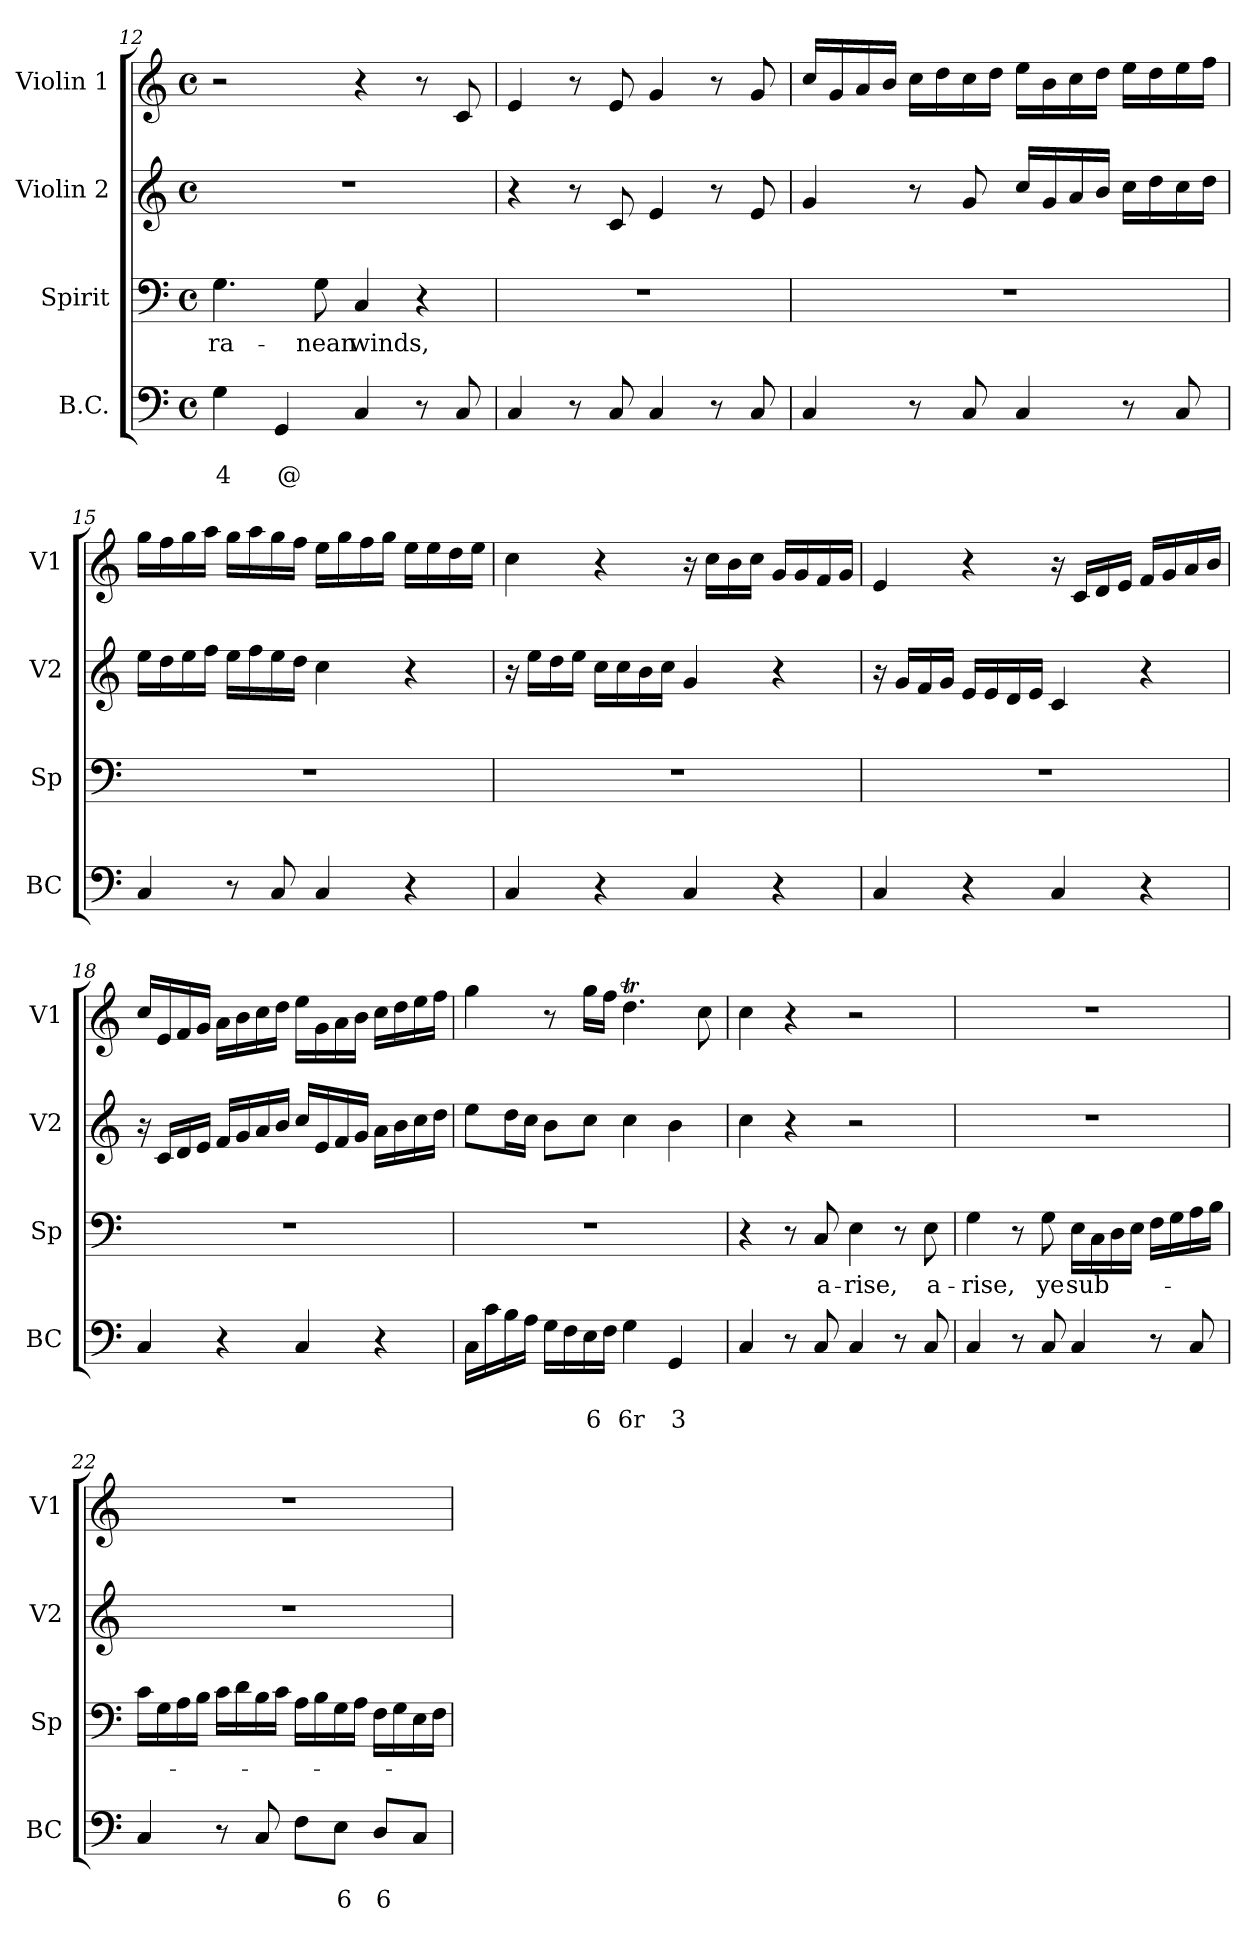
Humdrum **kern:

**kern	**text	**text	**kern	**text	**kern	**kern
*part4	*part4	*part4	*part3	*part3	*part2	*part1
*staff4	*staff4	*staff4	*staff3	*staff3	*staff2	*staff1
*I"B.C.	*	*	*I"Spirit	*	*I"Violin 2	*I"Violin 1
*I'BC	*	*	*I'Sp	*	*I'V2	*I'V1
*clefF4	*	*	*clefF4	*	*clefG2	*clefG2
*k[]	*	*	*k[]	*	*k[]	*k[]
*C:	*	*	*C:	*	*C:	*C:
*M4/4	*	*	*M4/4	*	*M4/4	*M4/4
*met(c)	*	*	*met(c)	*	*met(c)	*met(c)
=12	=12	=12	=12	=12	=12	=12
!	!	!LO:LY:b	!	!LO:LY:b	!	!
4G\	.	4	4.G\	-ra-	1r	2r
!	!	!LO:LY:b	!	!	!	!
4GG/	.	@	.	.	.	.
!	!	!	!	!LO:LY:b	!	!
.	.	.	8G\	-nean	.	.
!	!	!	!	!LO:LY:b	!	!
4C/	.	.	4C/	winds,	.	4r
8r	.	.	4r	.	.	8r
8C/	.	.	.	.	.	8c/
!!LO:LB:g=z
=13	=13	=13	=13	=13	=13	=13
4C/	.	.	1r	.	4r	4e/
8r	.	.	.	.	8r	8r
8C/	.	.	.	.	8c/	8e/
4C/	.	.	.	.	4e/	4g/
8r	.	.	.	.	8r	8r
8C/	.	.	.	.	8e/	8g/
=14	=14	=14	=14	=14	=14	=14
4C/	.	.	1r	.	4g/	16cc/LL
.	.	.	.	.	.	16g/
.	.	.	.	.	.	16a/
.	.	.	.	.	.	16b/JJ
8r	.	.	.	.	8r	16cc\LL
.	.	.	.	.	.	16dd\
8C/	.	.	.	.	8g/	16cc\
.	.	.	.	.	.	16dd\JJ
4C/	.	.	.	.	16cc/LL	16ee\LL
.	.	.	.	.	16g/	16b\
.	.	.	.	.	16a/	16cc\
.	.	.	.	.	16b/JJ	16dd\JJ
8r	.	.	.	.	16cc\LL	16ee\LL
.	.	.	.	.	16dd\	16dd\
8C/	.	.	.	.	16cc\	16ee\
.	.	.	.	.	16dd\JJ	16ff\JJ
=15	=15	=15	=15	=15	=15	=15
4C/	.	.	1r	.	16ee\LL	16gg\LL
.	.	.	.	.	16dd\	16ff\
.	.	.	.	.	16ee\	16gg\
.	.	.	.	.	16ff\JJ	16aa\JJ
8r	.	.	.	.	16ee\LL	16gg\LL
.	.	.	.	.	16ff\	16aa\
8C/	.	.	.	.	16ee\	16gg\
.	.	.	.	.	16dd\JJ	16ff\JJ
4C/	.	.	.	.	4cc\	16ee\LL
.	.	.	.	.	.	16gg\
.	.	.	.	.	.	16ff\
.	.	.	.	.	.	16gg\JJ
4r	.	.	.	.	4r	16ee\LL
.	.	.	.	.	.	16ee\
.	.	.	.	.	.	16dd\
.	.	.	.	.	.	16ee\JJ
!!LO:LB:g=z
=16	=16	=16	=16	=16	=16	=16
4C/	.	.	1r	.	16r	4cc\
.	.	.	.	.	16ee\LL	.
.	.	.	.	.	16dd\	.
.	.	.	.	.	16ee\JJ	.
4r	.	.	.	.	16cc\LL	4r
.	.	.	.	.	16cc\	.
.	.	.	.	.	16b\	.
.	.	.	.	.	16cc\JJ	.
4C/	.	.	.	.	4g/	16r
.	.	.	.	.	.	16cc\LL
.	.	.	.	.	.	16b\
.	.	.	.	.	.	16cc\JJ
4r	.	.	.	.	4r	16g/LL
.	.	.	.	.	.	16g/
.	.	.	.	.	.	16f/
.	.	.	.	.	.	16g/JJ
=17	=17	=17	=17	=17	=17	=17
4C/	.	.	1r	.	16r	4e/
.	.	.	.	.	16g/LL	.
.	.	.	.	.	16f/	.
.	.	.	.	.	16g/JJ	.
4r	.	.	.	.	16e/LL	4r
.	.	.	.	.	16e/	.
.	.	.	.	.	16d/	.
.	.	.	.	.	16e/JJ	.
4C/	.	.	.	.	4c/	16r
.	.	.	.	.	.	16c/LL
.	.	.	.	.	.	16d/
.	.	.	.	.	.	16e/JJ
4r	.	.	.	.	4r	16f/LL
.	.	.	.	.	.	16g/
.	.	.	.	.	.	16a/
.	.	.	.	.	.	16b/JJ
=18	=18	=18	=18	=18	=18	=18
4C/	.	.	1r	.	16r	16cc/LL
.	.	.	.	.	16c/LL	16e/
.	.	.	.	.	16d/	16f/
.	.	.	.	.	16e/JJ	16g/JJ
4r	.	.	.	.	16f/LL	16a\LL
.	.	.	.	.	16g/	16b\
.	.	.	.	.	16a/	16cc\
.	.	.	.	.	16b/JJ	16dd\JJ
4C/	.	.	.	.	16cc/LL	16ee\LL
.	.	.	.	.	16e/	16g\
.	.	.	.	.	16f/	16a\
.	.	.	.	.	16g/JJ	16b\JJ
4r	.	.	.	.	16a\LL	16cc\LL
.	.	.	.	.	16b\	16dd\
.	.	.	.	.	16cc\	16ee\
.	.	.	.	.	16dd\JJ	16ff\JJ
!!LO:PB:g=z
=19	=19	=19	=19	=19	=19	=19
16C\LL	.	.	1r	.	8ee\L	4gg\
16c\	.	.	.	.	.	.
16B\	.	.	.	.	16dd\L	.
16A\JJ	.	.	.	.	16cc\JJ	.
16G\LL	.	.	.	.	8b\L	8r
16F\	.	.	.	.	.	.
!	!	!LO:LY:b	!	!	!	!
16E\	.	6	.	.	8cc\J	16gg\LL
16F\JJ	.	.	.	.	.	16ff\JJ
!	!	!LO:LY:b	!	!	!	!
4G\	.	6r	.	.	4cc\	4.ddT\
!	!	!LO:LY:b	!	!	!	!
4GG/	.	3	.	.	4b\	.
.	.	.	.	.	.	8cc\
=20	=20	=20	=20	=20	=20	=20
4C/	.	.	4r	.	4cc\	4cc\
8r	.	.	8r	.	4r	4r
!	!	!	!	!LO:LY:b	!	!
8C/	.	.	8C/	a-	.	.
!	!	!	!	!LO:LY:b	!	!
4C/	.	.	4E\	-rise,	2r	2r
8r	.	.	8r	.	.	.
!	!	!	!	!LO:LY:b	!	!
8C/	.	.	8E\	a-	.	.
=21	=21	=21	=21	=21	=21	=21
!	!	!	!	!LO:LY:b	!	!
4C/	.	.	4G\	-rise,	1r	1r
8r	.	.	8r	.	.	.
!	!	!	!	!LO:LY:b	!	!
8C/	.	.	8G\	ye	.	.
!	!	!	!	!LO:LY:b	!	!
4C/	.	.	16E\LL	sub-	.	.
.	.	.	16C\	.	.	.
.	.	.	16D\	.	.	.
.	.	.	16E\JJ	.	.	.
8r	.	.	16F\LL	.	.	.
.	.	.	16G\	.	.	.
8C/	.	.	16A\	.	.	.
.	.	.	16B\JJ	.	.	.
!!LO:LB:g=z
=22	=22	=22	=22	=22	=22	=22
4C/	.	.	16c\LL	.	1r	1r
.	.	.	16G\	.	.	.
.	.	.	16A\	.	.	.
.	.	.	16B\JJ	.	.	.
8r	.	.	16c\LL	.	.	.
.	.	.	16d\	.	.	.
8C/	.	.	16B\	.	.	.
.	.	.	16c\JJ	.	.	.
8F\L	.	.	16A\LL	.	.	.
.	.	.	16B\	.	.	.
!	!	!LO:LY:b	!	!	!	!
8E\J	.	6	16G\	.	.	.
.	.	.	16A\JJ	.	.	.
!	!	!LO:LY:b	!	!	!	!
8D/L	.	6	16F\LL	.	.	.
.	.	.	16G\	.	.	.
8C/J	.	.	16E\	.	.	.
.	.	.	16F\JJ	.	.	.
=	=	=	=	=	=	=
*-	*-	*-	*-	*-	*-	*-
